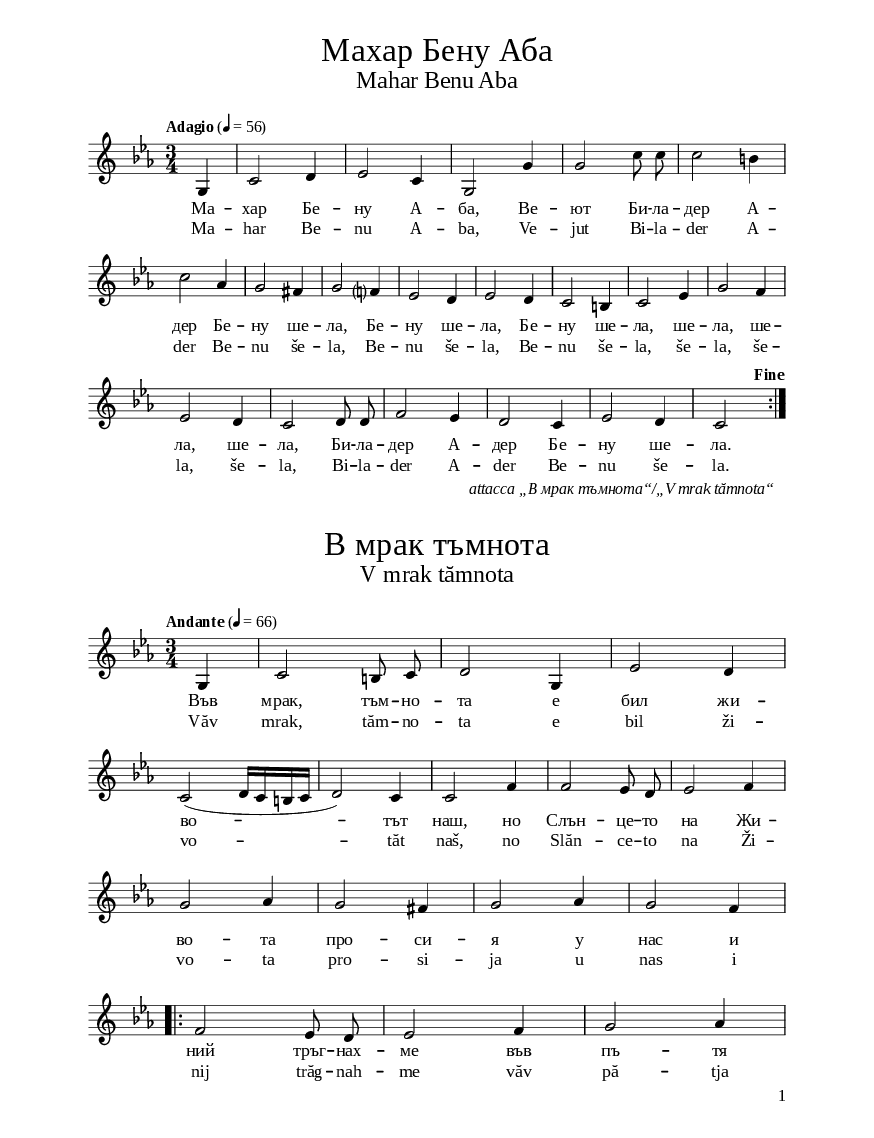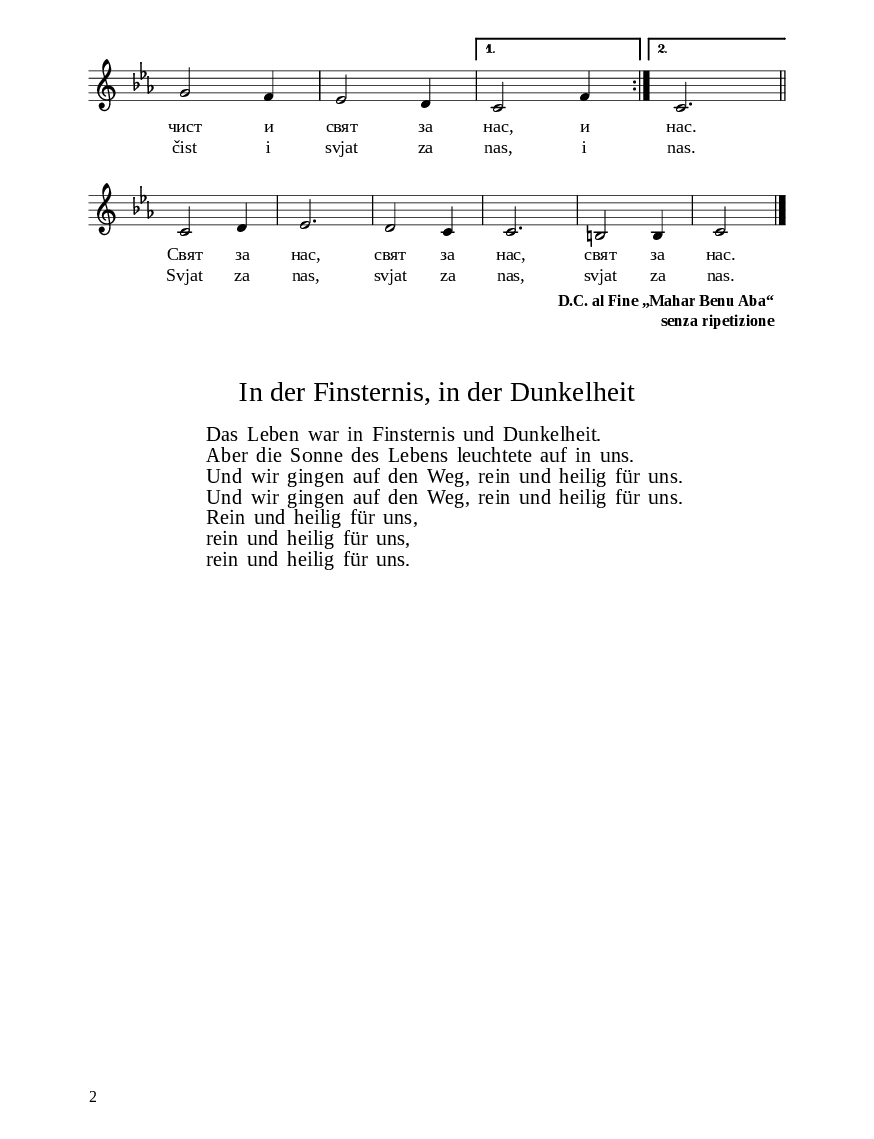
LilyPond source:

\version "2.24.2"

% include paper part and global functions
\include "include/globals.ily"

\bookpart {
  \label #'ref080
  \tocItem \markup "Махар Бену Аба – Mahar Benu Aba"
  \include "include/bookpart-paper.ily"
  \score {
    \include "include/score-layout.ily"

    \new Voice \relative c' {
      \clef treble
      \key c \minor
      \time 3/4
      \tempoFunc "Adagio" 4 "56"

      \autoBeamOff

      \partial 4

      \repeat volta 2 {
        g4 | c2 d4 | es2 c 4 |  g2 g'4 | g2 c8 c8 | c2 b4 |\break  c2 as4 |


        g2 fis4 |g2 f?4 | es2 d4 |  es2 d4 | c2 b4 | c2 es4 | g2 f4 | \break

        es2 d4 | c2 d8 d | f2 es4 | d2 c4 | es2 d4 | \tempo "          Fine" c2
      }

    }

    \addlyrics {
      Ма -- хар Бе -- ну А -- ба, Ве -- ют
      Би -- ла -- дер А -- дер Бе -- ну ше -- ла,
      Бе -- ну ше -- ла, Бе -- ну ше -- ла,
      ше -- ла, ше -- ла, ше -- ла,
      Би -- ла -- дер А -- дер Бе -- ну ше -- ла.
    }

   \addlyrics {
      Ma -- har Be -- nu A -- ba, Ve -- jut
      Bi -- la -- der A -- der Be -- nu še -- la,
      Be -- nu še -- la, Be -- nu še -- la,
      še -- la, še -- la, še -- la,
      Bi -- la -- der A -- der Be -- nu še -- la.
    }

    \header {
      title = \titleFunc "Махар Бену Аба" "Mahar Benu Aba"
    }

    \midi{}

  } % score

  \markup \italic \dc-one-nobold "attacca „В мрак тъмнота“/„V mrak tămnota“"

    \label #'ref080_1
  \tocItem \markup "В мрак тъмнота – V mrak tămnota"


  \score {
    \include "include/score-layout.ily"


    \new Voice \absolute {
      \clef treble
      \key c \minor
      \time 3/4
      \tempoFunc "Andante" 4 "66"

      \partial 4

      g4  | c'2 \autoBeamOff b8 c' | \autoBeamOn d'2 g4 | es'2 d'4 | \break c'2 ( d'16 c' b c'  |

      d'2 ) c'4 | c'2 f'4 |  \autoBeamOff f'2 es'8 d' | es'2 f'4 |\break g'2 as'4

      g'2 fis'4 | g'2 as'4 | g'2 f'4 | \break  \repeat volta 2 {
        f'2 es'8 d' |  es'2 f'4

        g'2 as'4 \break  | g'2 f'4 | es'2 d'4
      }  \alternative { { c'2 f'4 } {  c'2. } } \bar "||"  \break  |

      c'2 d'4 |  es'2. |  d'2 c'4 | c'2. | b2 b4 | c'2  \bar "|."
    }

    \addlyrics {
      Във мрак, тъм
      -- но -- та е бил жи -- во -- тът наш, но Слън
      -- це -- то на Жи -- во -- та про -- си -- я у
      нас и ний тръг -- нах -- ме във пъ -- тя чист 
      и свят за нас, и нас. Свят за нас, свят за
      нас, свят за нас.
    }
      \addlyrics {
      Văv mrak, tăm
      -- no -- ta e bil ži -- vo -- tăt naš, no Slăn
      -- ce -- to na Ži -- vo -- ta pro -- si -- ja u
      nas i nij trăg -- nah -- me văv pă -- tja čist
      i svjat za nas, i nas. Svjat za nas, svjat za
      nas, svjat za nas.
    }

      \header {
        title = \titleFunc "В мрак тъмнота" "V mrak tămnota"
      }

      \midi{}

    }

    \markup \dc-two "D.C. al Fine „Mahar Benu Aba“" "senza ripetizione"

    \markup \empty-two

    % include foreign translation(s) of the song
    \version "2.24.2"

\markup \fill-line { \fontsize #deTitleFontSize "In der Finsternis, in der Dunkelheit" }
\markup \null
\markup \null
\markup \fontsize #deCoupletFontSize {
  \hspace #10
  \override #`(baseline-skip . ,deCoupletBaselineSkip)

  \column {
    \line { " " Das Leben war in Finsternis und Dunkelheit. }

    \line { " " Aber die Sonne des Lebens leuchtete auf in uns.}

    \line { " " Und wir gingen auf den Weg, rein und heilig für uns.}
    \line { " " Und wir gingen auf den Weg, rein und heilig für uns.}

    \line { " " Rein und heilig für uns,}

    \line { " "rein und heilig für uns, }
    \line { " " rein und heilig für uns. }

  }


}


  } % bookpart
